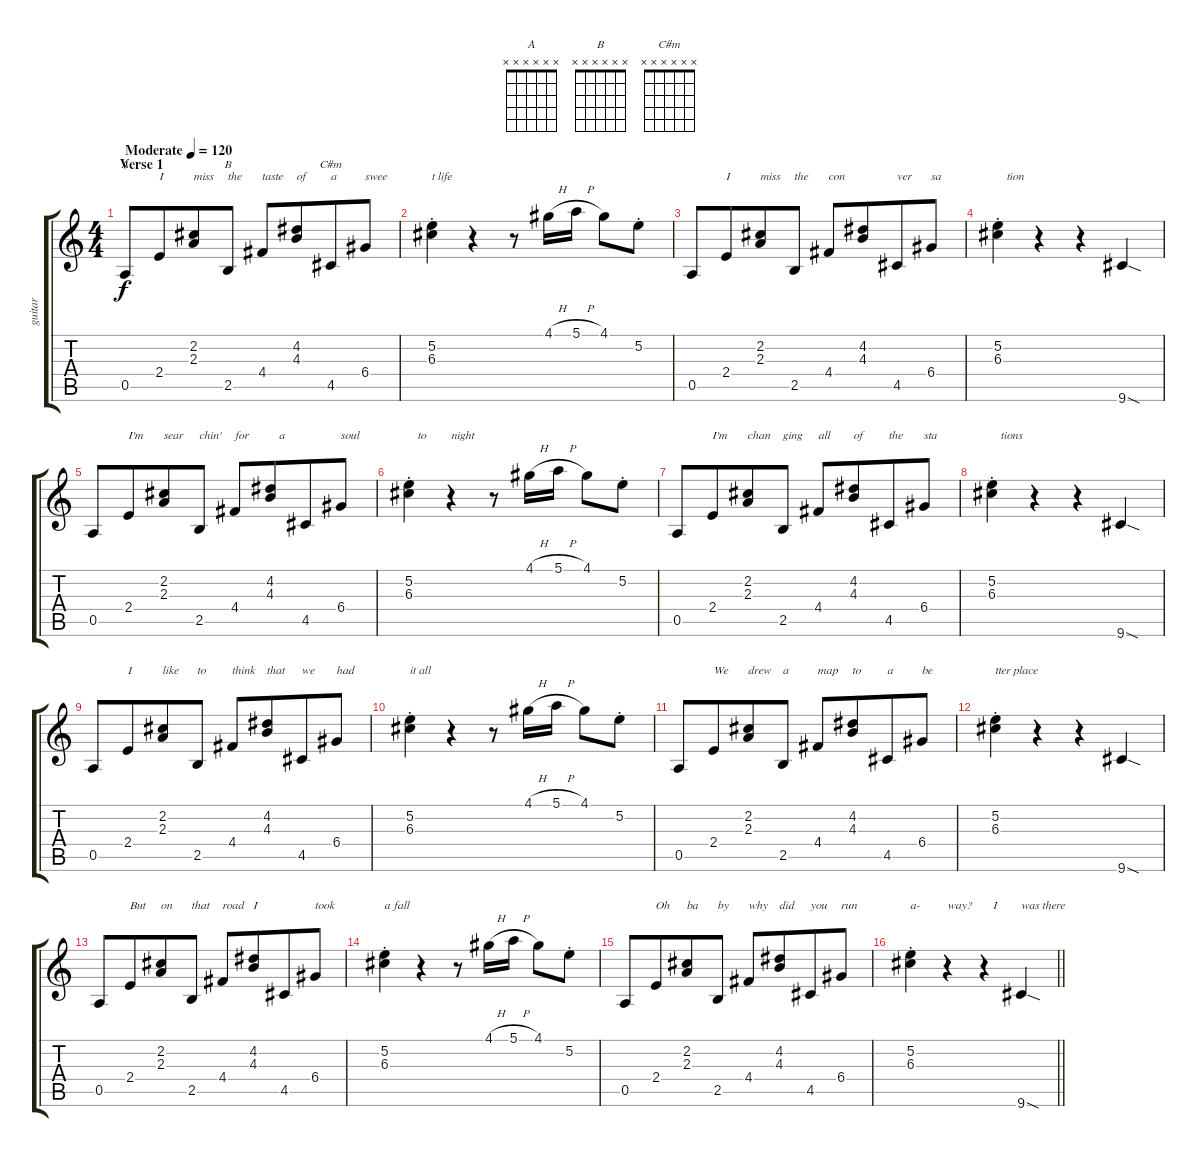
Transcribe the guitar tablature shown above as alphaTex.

\track ("guitar" "guitar") {instrument electricguitarjazz}
\staff {score tabs}
\tuning (E4 B3 G3 D3 A2 E2) {hide}
\chord ("A" x x x x x x)
\chord ("B" x x x x x x)
\chord ("C#m" x x x x x x)
\ts (4 4)
\section ("" "Verse 1")
\tempo (120 "Moderate")
\clef g2
\ks c
0.5.8{ch "A" dy f instrument electricguitarjazz} 2.4.8{txt "I" beam merge} (2.2 2.3).8{txt "miss"} 2.5.8{ch "B" txt "the"} 4.4.8{txt "taste"} (4.2 4.3).8{txt "of" beam merge} 4.5.8{ch "C#m" txt "a"} 6.4.8{txt "swee"} |
(5.2{st} 6.3{st}).4{txt "t life"} r.4 r.8 4.1{h}.16 5.1{h}.16 4.1.8 5.2{st}.8 |
0.5.8 2.4.8{txt "I" beam merge} (2.2 2.3).8{txt "miss"} 2.5.8{txt "the"} 4.4.8{txt "con"} (4.2 4.3).8{beam merge} 4.5.8{txt "ver"} 6.4.8{txt "sa"} |
(5.2{st} 6.3{st}).4{txt "   tion"} r.4 r.4 9.6{sod}.4 |
0.5.8 2.4.8{txt "I'm" beam merge} (2.2 2.3).8{txt "sear"} 2.5.8{txt "chin'"} 4.4.8{txt "for"} (4.2 4.3).8{txt "   a" beam merge} 4.5.8 6.4.8{txt "soul"} |
(5.2{st} 6.3{st}).4{txt "   to"} r.4{txt "night"} r.8 4.1{h}.16 5.1{h}.16 4.1.8 5.2{st}.8 |
0.5.8 2.4.8{txt "I'm" beam merge} (2.2 2.3).8{txt "chan"} 2.5.8{txt "ging"} 4.4.8{txt "all"} (4.2 4.3).8{txt "of" beam merge} 4.5.8{txt "the"} 6.4.8{txt "sta"} |
(5.2{st} 6.3{st}).4{txt "   tions"} r.4 r.4 9.6{sod}.4 |
0.5.8 2.4.8{txt "I" beam merge} (2.2 2.3).8{txt "like"} 2.5.8{txt "to"} 4.4.8{txt "think"} (4.2 4.3).8{txt "that" beam merge} 4.5.8{txt "we"} 6.4.8{txt "had"} |
(5.2{st} 6.3{st}).4{txt "it all"} r.4 r.8 4.1{h}.16 5.1{h}.16 4.1.8 5.2{st}.8 |
0.5.8 2.4.8{txt "We" beam merge} (2.2 2.3).8{txt "drew"} 2.5.8{txt "a"} 4.4.8{txt "map"} (4.2 4.3).8{txt "to" beam merge} 4.5.8{txt "a"} 6.4.8{txt "be"} |
(5.2{st} 6.3{st}).4{txt "tter place"} r.4 r.4 9.6{sod}.4 |
0.5.8 2.4.8{txt "But" beam merge} (2.2 2.3).8{txt "on"} 2.5.8{txt "that"} 4.4.8{txt "road"} (4.2 4.3).8{txt "I" beam merge} 4.5.8 6.4.8{txt "took"} |
(5.2{st} 6.3{st}).4{txt "a fall"} r.4 r.8 4.1{h}.16 5.1{h}.16 4.1.8 5.2{st}.8 |
0.5.8 2.4.8{txt "Oh" beam merge} (2.2 2.3).8{txt "ba"} 2.5.8{txt "by"} 4.4.8{txt "why"} (4.2 4.3).8{txt "did" beam merge} 4.5.8{txt "you"} 6.4.8{txt "run"} |
\barLineRight lightlight
(5.2{st} 6.3{st}).4{txt "a-"} r.4{txt "way?"} r.4{txt "   I"} 9.6{sod}.4{txt "was there"}
